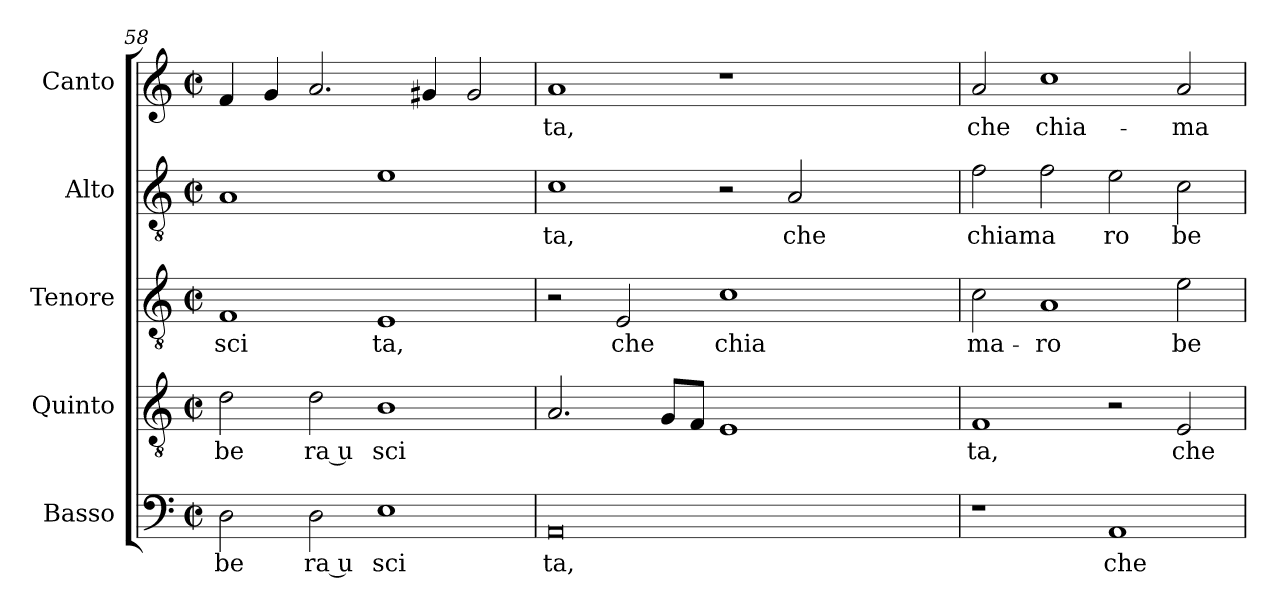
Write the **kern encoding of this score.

**kern	**text	**kern	**text	**kern	**text	**kern	**text	**kern	**text
*part5	*part5	*part4	*part4	*part3	*part3	*part2	*part2	*part1	*part1
*staff5	*staff5	*staff4	*staff4	*staff3	*staff3	*staff2	*staff2	*staff1	*staff1
*I"Basso	*	*I"Quinto	*	*I"Tenore	*	*I"Alto	*	*I"Canto	*
*clefF4	*	*clefGv2	*	*clefGv2	*	*clefGv2	*	*clefG2	*
*	*	*k[]	*	*k[]	*	*	*	*k[]	*
*	*	*C:	*	*C:	*	*	*	*C:	*
*M2/2	*	*M2/2	*	*M2/2	*	*M2/2	*	*M2/2	*
*met(c|)	*	*met(c|)	*	*met(c|)	*	*met(c|)	*	*met(c|)	*
=58	=58	=58	=58	=58	=58	=58	=58	=58	=58
!	!LO:LY:b:cj	!	!LO:LY:b:cj	!	!LO:LY:b:cj	!	!	!	!
2D\	be	2d\	be	1F	sci	1A	.	4f/	.
.	.	.	.	.	.	.	.	4g/	.
!	!LO:LY:b:rj	!	!LO:LY:b:rj	!	!	!	!	!	!
2D\	ra u	2d\	ra u	.	.	.	.	2.a/	.
!	!LO:LY:b:cj	!	!LO:LY:b:cj	!	!LO:LY:b:cj	!	!	!	!
1E	sci	1B	sci	1E	ta,	1e	.	.	.
.	.	.	.	.	.	.	.	4g#/	.
.	.	.	.	.	.	.	.	2g#/	.
=59	=59	=59	=59	=59	=59	=59	=59	=59	=59
!	!LO:LY:b:cj	!	!	!	!	!	!LO:LY:b:cj	!	!LO:LY:b:cj
0AA	ta,	2.A/	.	2r	.	1c	ta,	1a	-ta,
!	!	!	!	!	!LO:LY:b:cj	!	!	!	!
.	.	.	.	2E/	che	.	.	.	.
.	.	8G/L	.	.	.	.	.	.	.
.	.	8F/J	.	.	.	.	.	.	.
!	!	!	!	!	!LO:LY:b:cj	!	!	!LO:N:vis=1	!
.	.	1E	.	1c	chia	2r	.	0r	.
!	!	!	!	!	!	!	!LO:LY:b:cj	!	!
.	.	.	.	.	.	2A/	che	.	.
1ryy	.	1ryy	.	1ryy	.	1ryy	.	.	.
!!LO:PB:g=z
=60	=60	=60	=60	=60	=60	=60	=60	=60	=60
!	!	!	!LO:LY:b:cj	!	!LO:LY:b:cj	!	!LO:LY:b:cj	!	!LO:LY:b:cj
1r	.	1F	ta,	2c\	ma-	2f\	chiama	2a/	che
!	!	!	!	!	!LO:LY:b:cj	!	!	!	!LO:LY:b:cj
.	.	.	.	1A	-ro	2f\	.	1cc	chia-
!	!LO:LY:b:cj	!	!	!	!	!	!LO:LY:b:cj	!	!
1AA	che	2r	.	.	.	2e\	ro	.	.
!	!	!	!LO:LY:b	!	!LO:LY:b:cj	!	!LO:LY:b:cj	!	!LO:LY:b:cj
.	.	2E/	che	2e\	be-	2c\	be	2a/	-ma-
=	=	=	=	=	=	=	=	=	=
*-	*-	*-	*-	*-	*-	*-	*-	*-	*-
